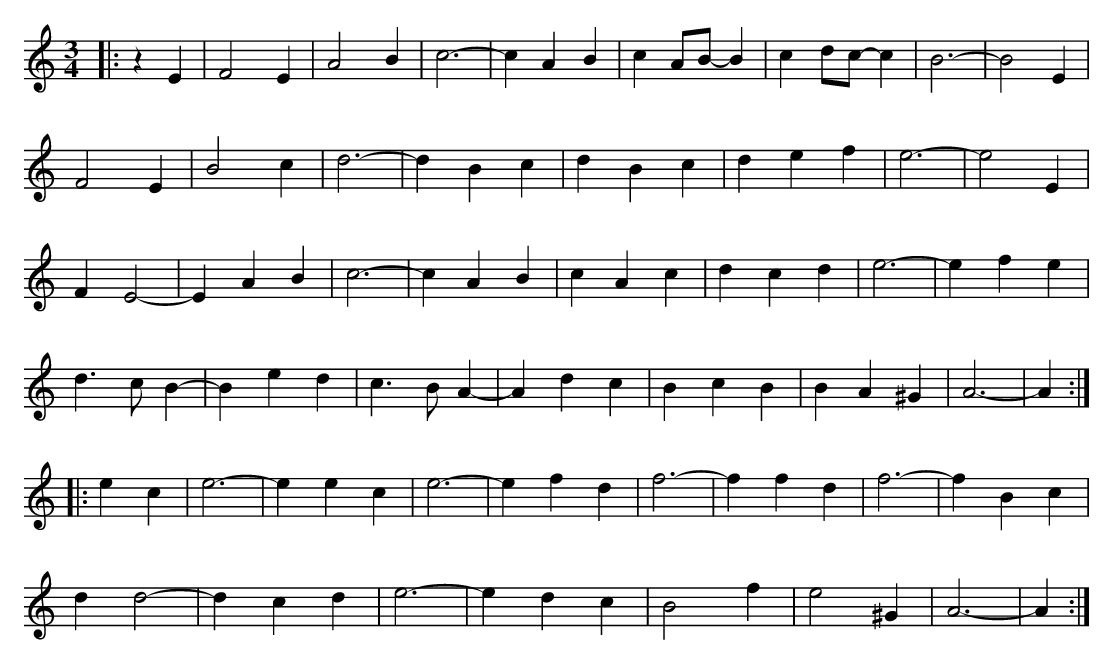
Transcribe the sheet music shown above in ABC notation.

X:1
M:3/4
K:Amin
|:z2 E2|F4 E2|A4 B2|c6-|c2 A2 B2|c2 AB- B2|c2 dc- c2|B6-|B4 E2|
F4 E2|B4 c2|d6-|d2 B2 c2|d2 B2 c2|d2 e2 f2|e6-|e4 E2|
F2 E4-|E2 A2 B2|c6-|c2 A2 B2|c2 A2 c2|d2 c2 d2|e6-|e2 f2 e2|
d3 c B2-|B2 e2 d2|c3 B A2-|A2 d2 c2|B2 c2 B2|B2 A2 ^G2|A6-|A2:|
|:e2 c2|e6-|e2 e2 c2|e6-|e2 f2 d2|f6-|f2 f2 d2|f6-|f2 B2 c2|
d2 d4-|d2 c2 d2|e6-|e2 d2 c2|B4 f2|e4 ^G2|A6-|A2:|
